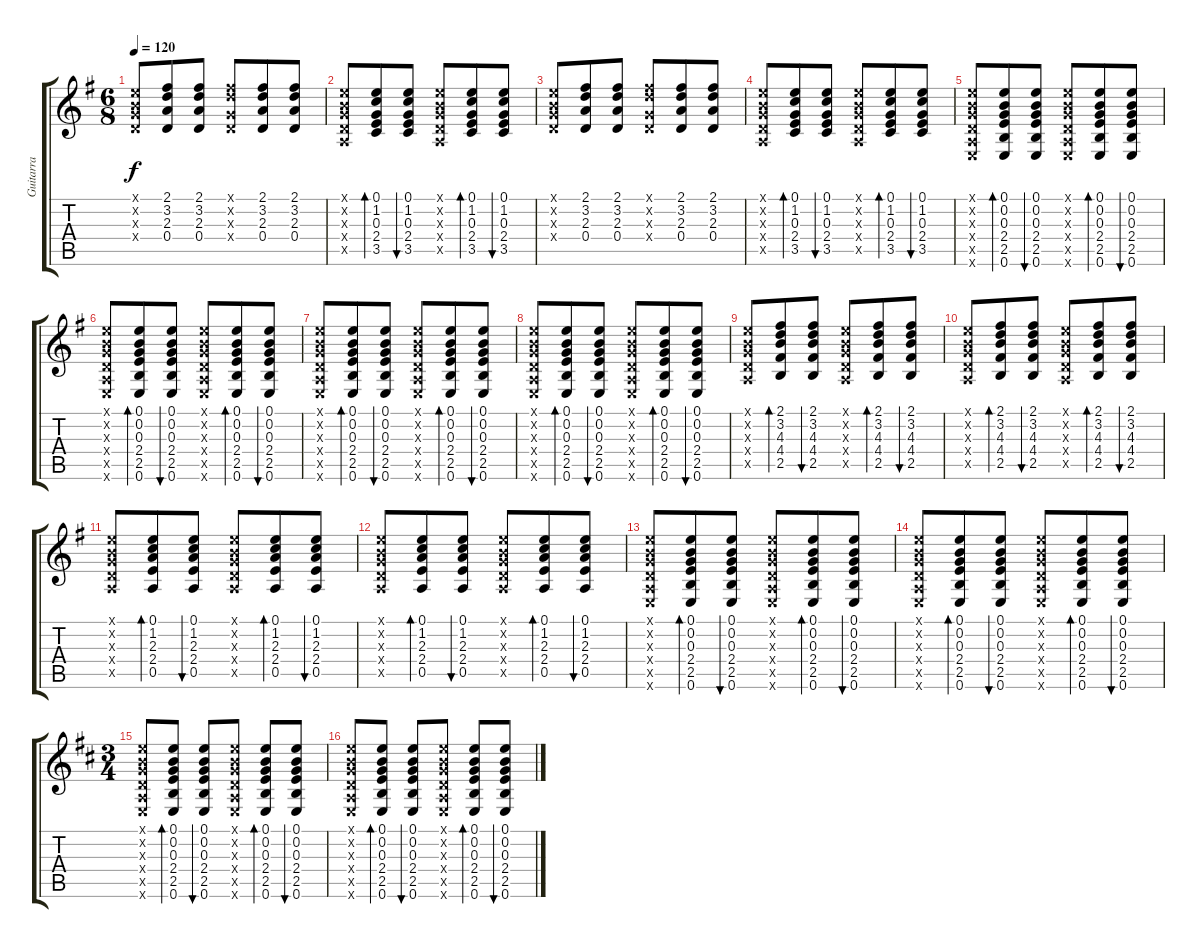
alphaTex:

\track ("Guitarra" "Guitarra") {instrument acousticguitarnylon}
\staff {score tabs}
\tuning (E4 B3 G3 D3 A2 E2) {hide}
\ts (6 8)
\tempo 120
\clef g2
\ks g
(0.1{x} 0.2{x} 0.3{x} 0.4{x}).8{dy f} (2.1 3.2 2.3 0.4).8 (2.1 3.2 2.3 0.4).8 (2.1{x} 3.2{x} 0.3{x} 0.4{x}).8 (2.1 3.2 2.3 0.4).8 (2.1 3.2 2.3 0.4).8 |
(0.1{x} 0.2{x} 0.3{x} 0.4{x} 0.5{x}).8 (0.1 1.2 0.3 2.4 3.5).8{bd 60} (0.1 1.2 0.3 2.4 3.5).8{bu 60} (0.1{x} 0.2{x} 0.3{x} 0.4{x} 0.5{x}).8 (0.1 1.2 0.3 2.4 3.5).8{bd 60} (0.1 1.2 0.3 2.4 3.5).8{bu 60} |
(0.1{x} 0.2{x} 0.3{x} 0.4{x}).8 (2.1 3.2 2.3 0.4).8 (2.1 3.2 2.3 0.4).8 (2.1{x} 3.2{x} 0.3{x} 0.4{x}).8 (2.1 3.2 2.3 0.4).8 (2.1 3.2 2.3 0.4).8 |
(0.1{x} 0.2{x} 0.3{x} 0.4{x} 0.5{x}).8 (0.1 1.2 0.3 2.4 3.5).8{bd 60} (0.1 1.2 0.3 2.4 3.5).8{bu 60} (0.1{x} 0.2{x} 0.3{x} 0.4{x} 0.5{x}).8 (0.1 1.2 0.3 2.4 3.5).8{bd 60} (0.1 1.2 0.3 2.4 3.5).8{bu 60} |
(0.1{x} 0.2{x} 0.3{x} 0.4{x} 0.5{x} 0.6{x}).8 (0.1 0.2 0.3 2.4 2.5 0.6).8{bd 60} (0.1 0.2 0.3 2.4 2.5 0.6).8{bu 60} (0.1{x} 0.2{x} 0.3{x} 0.4{x} 0.5{x} 0.6{x}).8 (0.1 0.2 0.3 2.4 2.5 0.6).8{bd 60} (0.1 0.2 0.3 2.4 2.5 0.6).8{bu 60} |
(0.1{x} 0.2{x} 0.3{x} 0.4{x} 0.5{x} 0.6{x}).8 (0.1 0.2 0.3 2.4 2.5 0.6).8{bd 60} (0.1 0.2 0.3 2.4 2.5 0.6).8{bu 60} (0.1{x} 0.2{x} 0.3{x} 0.4{x} 0.5{x} 0.6{x}).8 (0.1 0.2 0.3 2.4 2.5 0.6).8{bd 60} (0.1 0.2 0.3 2.4 2.5 0.6).8{bu 60} |
(0.1{x} 0.2{x} 0.3{x} 0.4{x} 0.5{x} 0.6{x}).8 (0.1 0.2 0.3 2.4 2.5 0.6).8{bd 60} (0.1 0.2 0.3 2.4 2.5 0.6).8{bu 60} (0.1{x} 0.2{x} 0.3{x} 0.4{x} 0.5{x} 0.6{x}).8 (0.1 0.2 0.3 2.4 2.5 0.6).8{bd 60} (0.1 0.2 0.3 2.4 2.5 0.6).8{bu 60} |
(0.1{x} 0.2{x} 0.3{x} 0.4{x} 0.5{x} 0.6{x}).8 (0.1 0.2 0.3 2.4 2.5 0.6).8{bd 60} (0.1 0.2 0.3 2.4 2.5 0.6).8{bu 60} (0.1{x} 0.2{x} 0.3{x} 0.4{x} 0.5{x} 0.6{x}).8 (0.1 0.2 0.3 2.4 2.5 0.6).8{bd 60} (0.1 0.2 0.3 2.4 2.5 0.6).8{bu 60} |
(0.1{x} 0.2{x} 0.3{x} 0.4{x} 0.5{x}).8 (2.1 3.2 4.3 4.4 2.5).8{bd 60} (2.1 3.2 4.3 4.4 2.5).8{bu 60} (0.1{x} 0.2{x} 0.3{x} 0.4{x} 0.5{x}).8 (2.1 3.2 4.3 4.4 2.5).8{bd 60} (2.1 3.2 4.3 4.4 2.5).8{bu 60} |
(0.1{x} 0.2{x} 0.3{x} 0.4{x} 0.5{x}).8 (2.1 3.2 4.3 4.4 2.5).8{bd 60} (2.1 3.2 4.3 4.4 2.5).8{bu 60} (0.1{x} 0.2{x} 0.3{x} 0.4{x} 0.5{x}).8 (2.1 3.2 4.3 4.4 2.5).8{bd 60} (2.1 3.2 4.3 4.4 2.5).8{bu 60} |
(0.1{x} 0.2{x} 0.3{x} 0.4{x} 0.5{x}).8 (0.1 1.2 2.3 2.4 0.5).8{bd 60} (0.1 1.2 2.3 2.4 0.5).8{bu 60} (0.1{x} 0.2{x} 0.3{x} 0.4{x} 0.5{x}).8 (0.1 1.2 2.3 2.4 0.5).8{bd 60} (0.1 1.2 2.3 2.4 0.5).8{bu 60} |
(0.1{x} 0.2{x} 0.3{x} 0.4{x} 0.5{x}).8 (0.1 1.2 2.3 2.4 0.5).8{bd 60} (0.1 1.2 2.3 2.4 0.5).8{bu 60} (0.1{x} 0.2{x} 0.3{x} 0.4{x} 0.5{x}).8 (0.1 1.2 2.3 2.4 0.5).8{bd 60} (0.1 1.2 2.3 2.4 0.5).8{bu 60} |
(0.1{x} 0.2{x} 0.3{x} 0.4{x} 0.5{x} 0.6{x}).8 (0.1 0.2 0.3 2.4 2.5 0.6).8{bd 60} (0.1 0.2 0.3 2.4 2.5 0.6).8{bu 60} (0.1{x} 0.2{x} 0.3{x} 0.4{x} 0.5{x} 0.6{x}).8 (0.1 0.2 0.3 2.4 2.5 0.6).8{bd 60} (0.1 0.2 0.3 2.4 2.5 0.6).8{bu 60} |
(0.1{x} 0.2{x} 0.3{x} 0.4{x} 0.5{x} 0.6{x}).8 (0.1 0.2 0.3 2.4 2.5 0.6).8{bd 60} (0.1 0.2 0.3 2.4 2.5 0.6).8{bu 60} (0.1{x} 0.2{x} 0.3{x} 0.4{x} 0.5{x} 0.6{x}).8 (0.1 0.2 0.3 2.4 2.5 0.6).8{bd 60} (0.1 0.2 0.3 2.4 2.5 0.6).8{bu 60} |
\ts (3 4)
\ks d
(0.1{x} 0.2{x} 0.3{x} 0.4{x} 0.5{x} 0.6{x}).8 (0.1 0.2 0.3 2.4 2.5 0.6).8{bd 60} (0.1 0.2 0.3 2.4 2.5 0.6).8{bu 60} (0.1{x} 0.2{x} 0.3{x} 0.4{x} 0.5{x} 0.6{x}).8 (0.1 0.2 0.3 2.4 2.5 0.6).8{bd 60} (0.1 0.2 0.3 2.4 2.5 0.6).8{bu 60} |
(0.1{x} 0.2{x} 0.3{x} 0.4{x} 0.5{x} 0.6{x}).8 (0.1 0.2 0.3 2.4 2.5 0.6).8{bd 60} (0.1 0.2 0.3 2.4 2.5 0.6).8{bu 60} (0.1{x} 0.2{x} 0.3{x} 0.4{x} 0.5{x} 0.6{x}).8 (0.1 0.2 0.3 2.4 2.5 0.6).8{bd 60} (0.1 0.2 0.3 2.4 2.5 0.6).8{bu 60}
